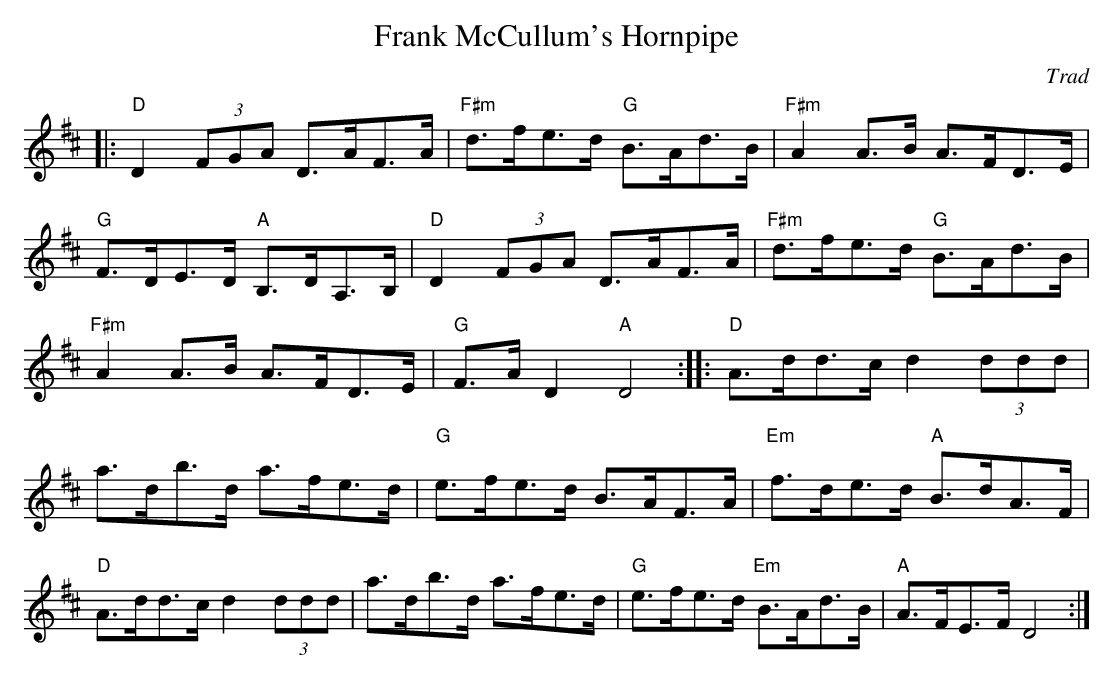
X:1
T:Frank McCullum's Hornpipe
C:Trad
L:1/8
E:8
K:D
|:"D"D2 (3FGA D>AF>A|"F#m"d>fe>d "G"B>Ad>B|"F#m"A2 A>B A>FD>E|"G"F>DE>D "A"B,>DA,>B,|\
"D"D2 (3FGA D>AF>A|"F#m"d>fe>d "G"B>Ad>B|"F#m"A2 A>B A>FD>E|"G"F>A D2 "A"D4::\
"D"A>dd>c d2 (3ddd|a>db>d a>fe>d|"G"e>fe>d B>AF>A|"Em"f>de>d "A"B>dA>F|\
"D"A>dd>c d2 (3ddd|a>db>d a>fe>d|"G"e>fe>d "Em"B>Ad>B|"A"A>FE>F D4:|**
